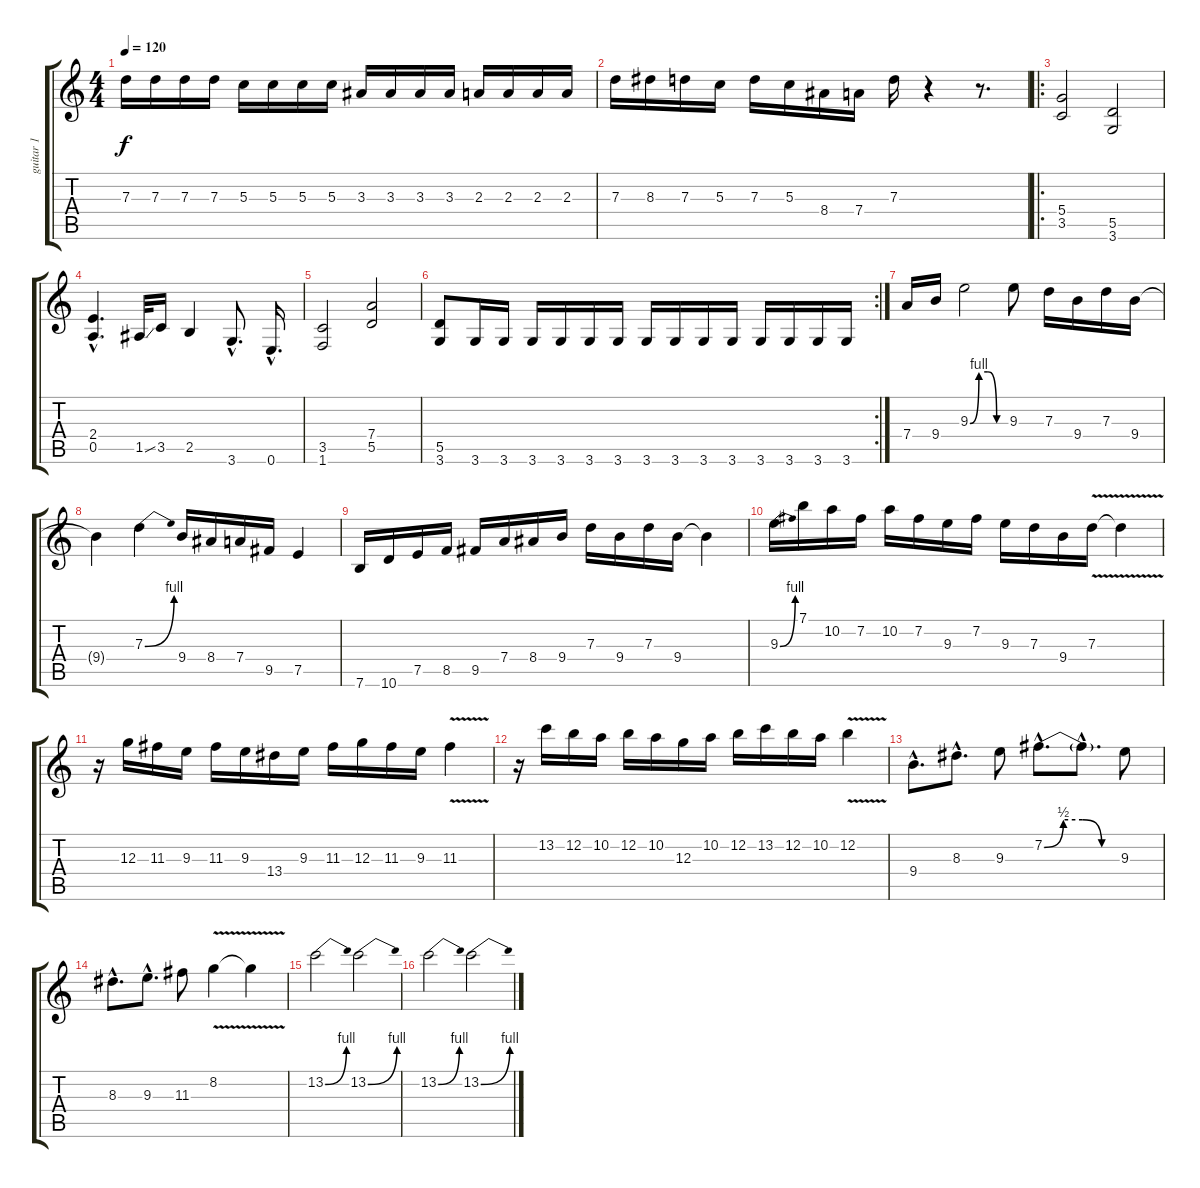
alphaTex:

\track ("guitar 1" "guitar 1") {instrument overdrivenguitar}
\staff {score tabs}
\tuning (E4 B3 G3 D3 A2 E2) {hide}
\ts (4 4)
\tempo 120
\clef g2
\ks c
7.3.16{dy f} 7.3.16 7.3.16 7.3.16 5.3.16 5.3.16 5.3.16 5.3.16 3.3.16 3.3.16 3.3.16 3.3.16 2.3.16 2.3.16 2.3.16 2.3.16 |
7.3.16 8.3.16 7.3.16 5.3.16 7.3.16 5.3.16 8.4.16 7.4.16 7.3.16 r.4 r.8{d} |
\ro
(5.4 3.5).2 (5.5 3.6).2 |
(2.4{hac} 0.5{hac}).4{d} 1.5{ss}.32 3.5.16 2.5.4 3.6{hac}.8{d} 0.6{hac}.16{d} |
(3.5 1.6).2 (7.4 5.5).2 |
\rc 2
(5.5 3.6).8 3.6.16 3.6.16 3.6.16 3.6.16 3.6.16 3.6.16 3.6.16 3.6.16 3.6.16 3.6.16 3.6.16 3.6.16 3.6.16 3.6.16 |
7.4.16 9.4.16 9.3{be (custom 0 0 15 4 30 4 45 0 60 0)}.2 9.3.8 7.3.16 9.4.16 7.3.16 9.4.16 |
9.4{t}.4 7.3{be (bend 0 0 60 4)}.4 9.4.16 8.4.16 7.4.16 9.5.16 7.5.4 |
7.6.16 10.6.16 7.5.16 8.5.16 9.5.16 7.4.16 8.4.16 9.4.16 7.3.16 9.4.16 7.3.16 9.4.16 9.4{t}.4 |
9.3{be (bend 0 0 60 4)}.16 7.1.16 10.2.16 7.2.16 10.2.16 7.2.16 9.3.16 7.2.16 9.3.16 7.3.16 9.4.16 7.3{v}.16 7.3{t}.4 |
r.16 12.3.16 11.3.16 9.3.16 11.3.16 9.3.16 13.4.16 9.3.16 11.3.16 12.3.16 11.3.16 9.3.16 11.3{v}.4 |
r.16 13.2.16 12.2.16 10.2.16 12.2.16 10.2.16 12.3.16 10.2.16 12.2.16 13.2.16 12.2.16 10.2.16 12.2{v}.4 |
9.4{hac}.8{d} 8.3{hac}.8{d} 9.3.8 7.2{be (custom 0 0 15 2 30 2 45 0 60 0) hac}.8{d} 7.2{hac t}.8{d} 9.3.8 |
8.3{hac}.8{d} 9.3{hac}.8{d} 11.3.8 8.2{v}.4 8.2{t}.4 |
13.2{be (bend 0 0 60 4)}.2 13.2{be (bend 0 0 60 4)}.2 |
13.2{be (bend 0 0 60 4)}.2 13.2{be (bend 0 0 60 4)}.2
